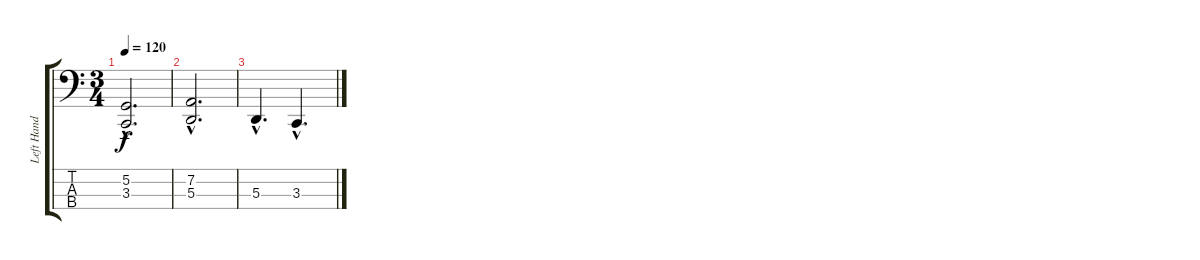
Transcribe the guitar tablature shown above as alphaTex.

\track ("Left Hand Piano" "Left Hand ") {instrument acousticgrandpiano}
\staff {score tabs}
\tuning (G2 D2 A1 E1) {hide}
\ts (3 4)
\tempo 120
\clef f4
\ks c
(5.2{hac} 3.3{hac}).2{d dy f} |
(7.2{hac} 5.3{hac}).2{d} |
5.3{hac}.4{d} 3.3{hac}.4{d}
